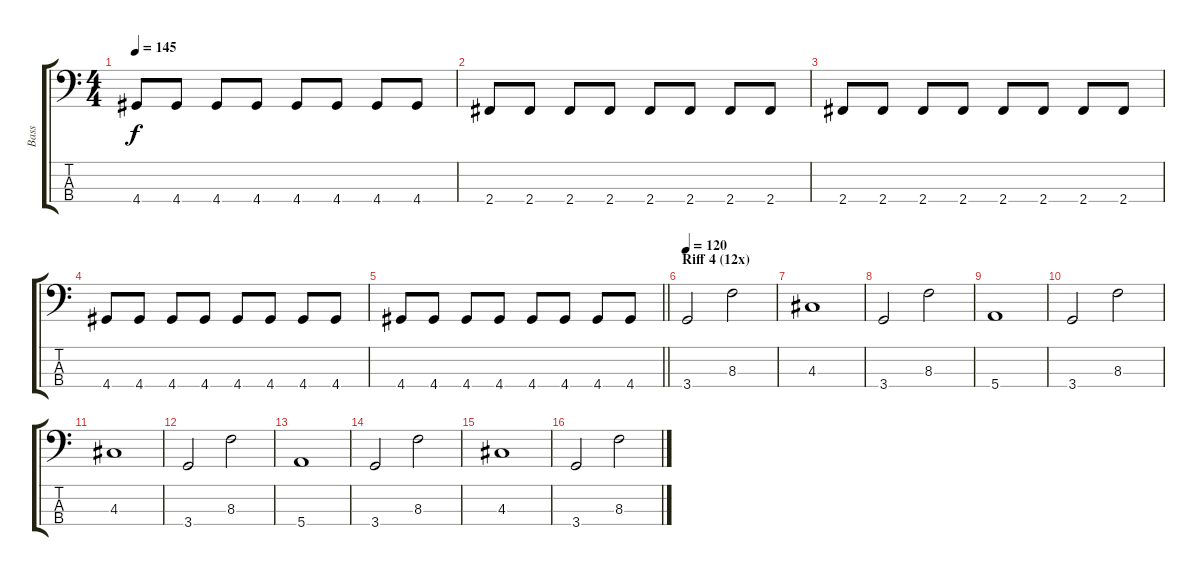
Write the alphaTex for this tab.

\track ("Bass" "Bass") {instrument electricbassfinger}
\staff {score tabs}
\tuning (G2 D2 A1 E1) {hide}
\ts (4 4)
\tempo 145
\clef f4
\ks c
4.4.8{dy f} 4.4.8 4.4.8 4.4.8 4.4.8 4.4.8 4.4.8 4.4.8 |
2.4.8 2.4.8 2.4.8 2.4.8 2.4.8 2.4.8 2.4.8 2.4.8 |
2.4.8 2.4.8 2.4.8 2.4.8 2.4.8 2.4.8 2.4.8 2.4.8 |
4.4.8 4.4.8 4.4.8 4.4.8 4.4.8 4.4.8 4.4.8 4.4.8 |
\barLineRight lightlight
4.4.8 4.4.8 4.4.8 4.4.8 4.4.8 4.4.8 4.4.8 4.4.8 |
\section ("" "Riff 4 (12x)")
\tempo 120
3.4.2 8.3.2 |
4.3.1 |
3.4.2 8.3.2 |
5.4.1 |
3.4.2 8.3.2 |
4.3.1 |
3.4.2 8.3.2 |
5.4.1 |
3.4.2 8.3.2 |
4.3.1 |
3.4.2 8.3.2
